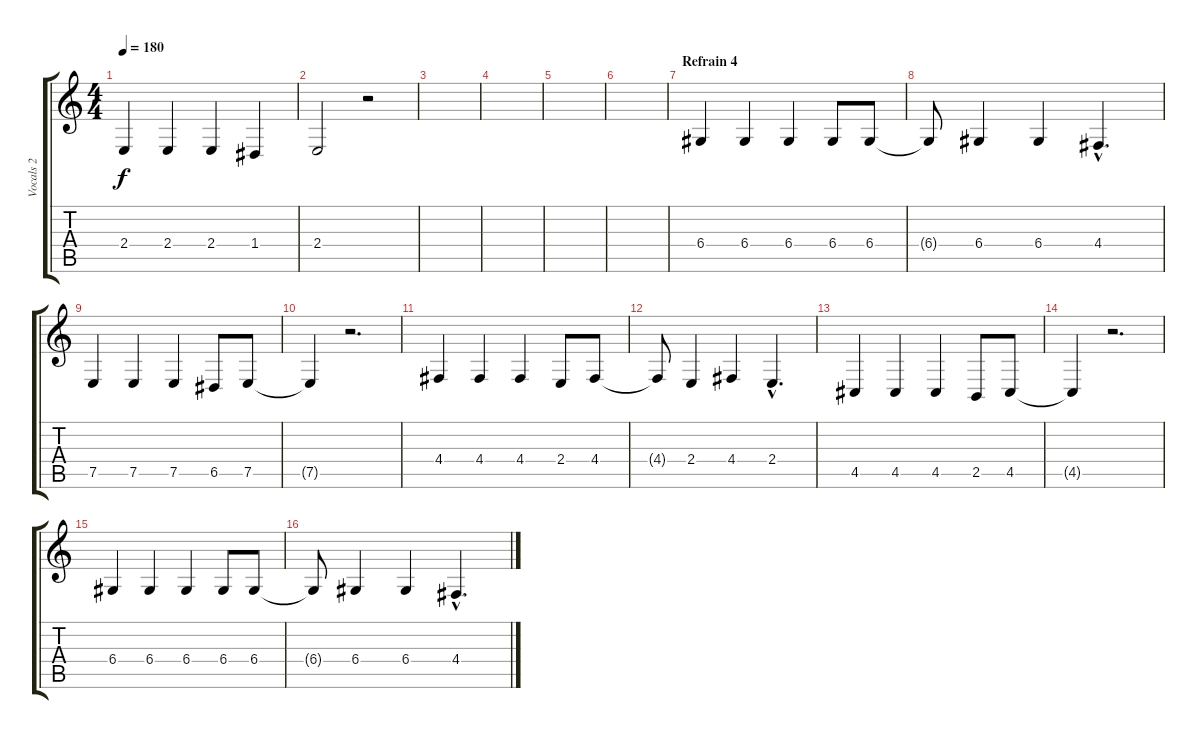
\track ("Vocals 2" "Vocals 2") {instrument synthvoice}
\staff {score tabs}
\tuning (E4 B3 G3 D3 A2 E2) {hide}
\ts (4 4)
\tempo 180
\clef g2
\ks c
2.4.4{dy f} 2.4.4 2.4.4 1.4.4 |
2.4.2 r.2 |
|
|
|
|
\section ("" "Refrain 4")
6.4.4 6.4.4 6.4.4 6.4.8 6.4.8 |
6.4{t}.8 6.4.4 6.4.4 4.4{hac}.4{d} |
7.5.4 7.5.4 7.5.4 6.5.8 7.5.8 |
7.5{t}.4 r.2{d} |
4.4.4 4.4.4 4.4.4 2.4.8 4.4.8 |
4.4{t}.8 2.4.4 4.4.4 2.4{hac}.4{d} |
4.5.4 4.5.4 4.5.4 2.5.8 4.5.8 |
4.5{t}.4 r.2{d} |
6.4.4 6.4.4 6.4.4 6.4.8 6.4.8 |
6.4{t}.8 6.4.4 6.4.4 4.4{hac}.4{d}
